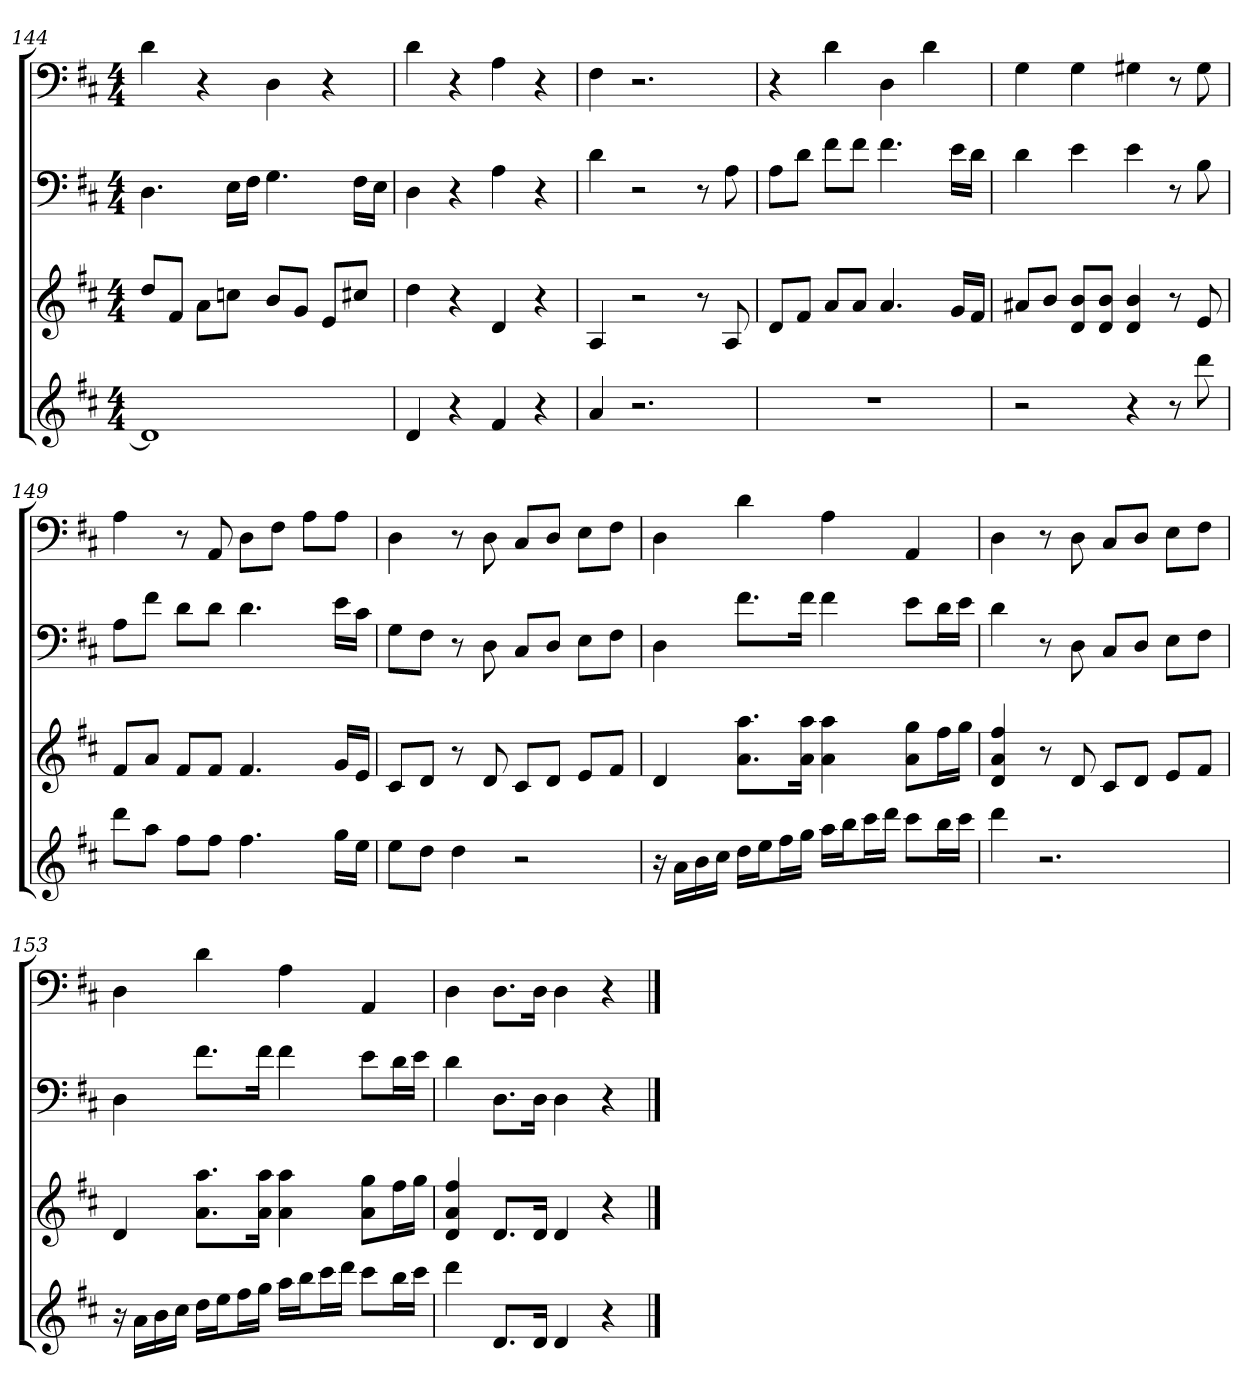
**kern	**kern	**kern	**kern
*part4	*part3	*part2	*part1
*staff4	*staff3	*staff2	*staff1
*k[f#c#]	*k[f#c#]	*k[f#c#]	*k[f#c#]
*D:	*D:	*D:	*D:
*M4/4	*M4/4	*M4/4	*M4/4
=144	=144	=144	=144
1d]	8ddL	4.D	4d
.	8f#J	.	.
.	8aL	.	4r
.	8ccnJ	16ELL	.
.	.	16F#JJ	.
.	8bL	4.G	4D
.	8gJ	.	.
.	8eL	.	4r
.	8cc#XJ	16F#LL	.
.	.	16EJJ	.
=145	=145	=145	=145
4d	4dd	4D	4d
4r	4r	4r	4r
4f#	4d	4A	4A
4r	4r	4r	4r
=146	=146	=146	=146
4a	4A	4d	4F#
2.r	2r	2r	2.r
.	8r	8r	.
.	8A	8A	.
=147	=147	=147	=147
1r	8dL	8AL	4r
.	8f#J	8dJ	.
.	8aL	8f#L	4d
.	8aJ	8f#J	.
.	4.a	4.f#	4D
.	.	.	4d
.	16gLL	16eLL	.
.	16f#JJ	16dJJ	.
=148	=148	=148	=148
2r	8a#XL	4d	4G
.	8bJ	.	.
.	8d 8bL	4e	4G
.	8d 8bJ	.	.
4r	4d 4b	4e	4G#X
8r	8r	8r	8r
8ddd	8e	8B	8G#
=149	=149	=149	=149
8dddL	8f#L	8AL	4A
8aaJ	8aJ	8f#J	.
8ff#L	8f#L	8dL	8r
8ff#J	8f#J	8dJ	8AA
4.ff#	4.f#	4.d	8DL
.	.	.	8F#J
.	.	.	8AL
16ggLL	16gLL	16eLL	8AJ
16eeJJ	16eJJ	16c#JJ	.
=150	=150	=150	=150
8eeL	8c#L	8GL	4D
8ddJ	8dJ	8F#J	.
4dd	8r	8r	8r
.	8d	8D	8D
2r	8c#L	8C#L	8C#L
.	8dJ	8DJ	8DJ
.	8eL	8EL	8EL
.	8f#J	8F#J	8F#J
=151	=151	=151	=151
16r	4d	4D	4D
16aLL	.	.	.
16b	.	.	.
16cc#JJ	.	.	.
16ddLL	8.a 8.aaL	8.f#L	4d
16eeJ	.	.	.
16ff#L	.	.	.
16ggJJ	16a 16aaJk	16f#Jk	.
16aaLL	4a 4aa	4f#	4A
16bbJ	.	.	.
16ccc#L	.	.	.
16dddJJ	.	.	.
8ccc#L	8a 8ggL	8eL	4AA
16bbL	16ff#L	16dL	.
16ccc#JJ	16ggJJ	16eJJ	.
=152	=152	=152	=152
4ddd	4d 4a 4ff#	4d	4D
2.r	8r	8r	8r
.	8d	8D	8D
.	8c#L	8C#L	8C#L
.	8dJ	8DJ	8DJ
.	8eL	8EL	8EL
.	8f#J	8F#J	8F#J
=153	=153	=153	=153
16r	4d	4D	4D
16aLL	.	.	.
16b	.	.	.
16cc#JJ	.	.	.
16ddLL	8.a 8.aaL	8.f#L	4d
16eeJ	.	.	.
16ff#L	.	.	.
16ggJJ	16a 16aaJk	16f#Jk	.
16aaLL	4a 4aa	4f#	4A
16bbJ	.	.	.
16ccc#L	.	.	.
16dddJJ	.	.	.
8ccc#L	8a 8ggL	8eL	4AA
16bbL	16ff#L	16dL	.
16ccc#JJ	16ggJJ	16eJJ	.
=154	=154	=154	=154
4ddd	4d 4a 4ff#	4d	4D
8.dL	8.dL	8.DL	8.DL
16dJk	16dJk	16DJk	16DJk
4d	4d	4D	4D
4r	4r	4r	4r
==	==	==	==
*-	*-	*-	*-
